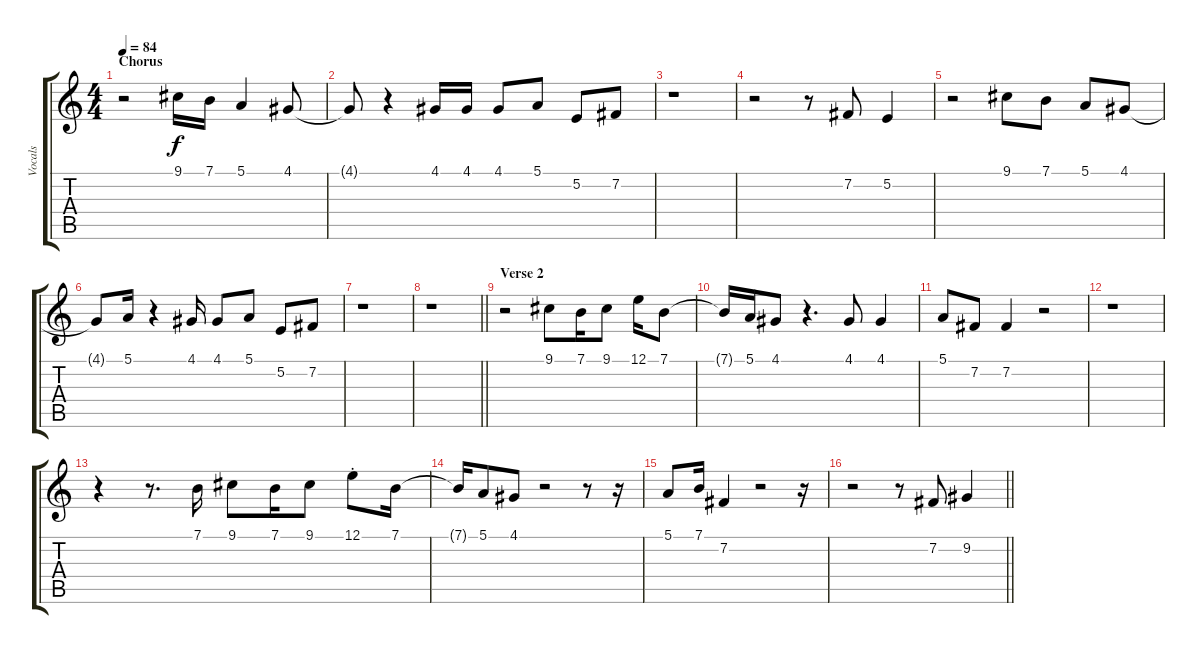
\track ("Vocals" "Vocals") {instrument trombone}
\staff {score tabs}
\tuning (E4 B3 G3 D3 A2 E2) {hide}
\ts (4 4)
\section ("" "Chorus")
\tempo 84
\clef g2
\ks c
r.2{dy f} 9.1.16 7.1.16 5.1.4 4.1.8 |
4.1{t}.8 r.4 4.1.16 4.1.16 4.1.8 5.1.8 5.2.8 7.2.8 |
r.1 |
r.2 r.8 7.2.8 5.2.4 |
r.2 9.1.8 7.1.8 5.1.8 4.1.8 |
4.1{t}.8 5.1.16 r.4 4.1.16 4.1.8 5.1.8 5.2.8 7.2.8 |
r.1 |
\barLineRight lightlight
r.1 |
\section ("" "Verse 2")
r.2 9.1.8 7.1.16 9.1.8 12.1.16 7.1.8 |
7.1{t}.16 5.1.16 4.1.8 r.4{d} 4.1.8 4.1.4 |
5.1.8 7.2.8 7.2.4 r.2 |
r.1 |
r.4 r.8{d} 7.1.16 9.1.8 7.1.16 9.1.8 12.1{st}.8 7.1.16 |
7.1{t}.16 5.1.8 4.1.8 r.2 r.8 r.16 |
5.1.8 7.1.16 7.2.4 r.2 r.16 |
\barLineRight lightlight
r.2 r.8 7.2.8 9.2.4
